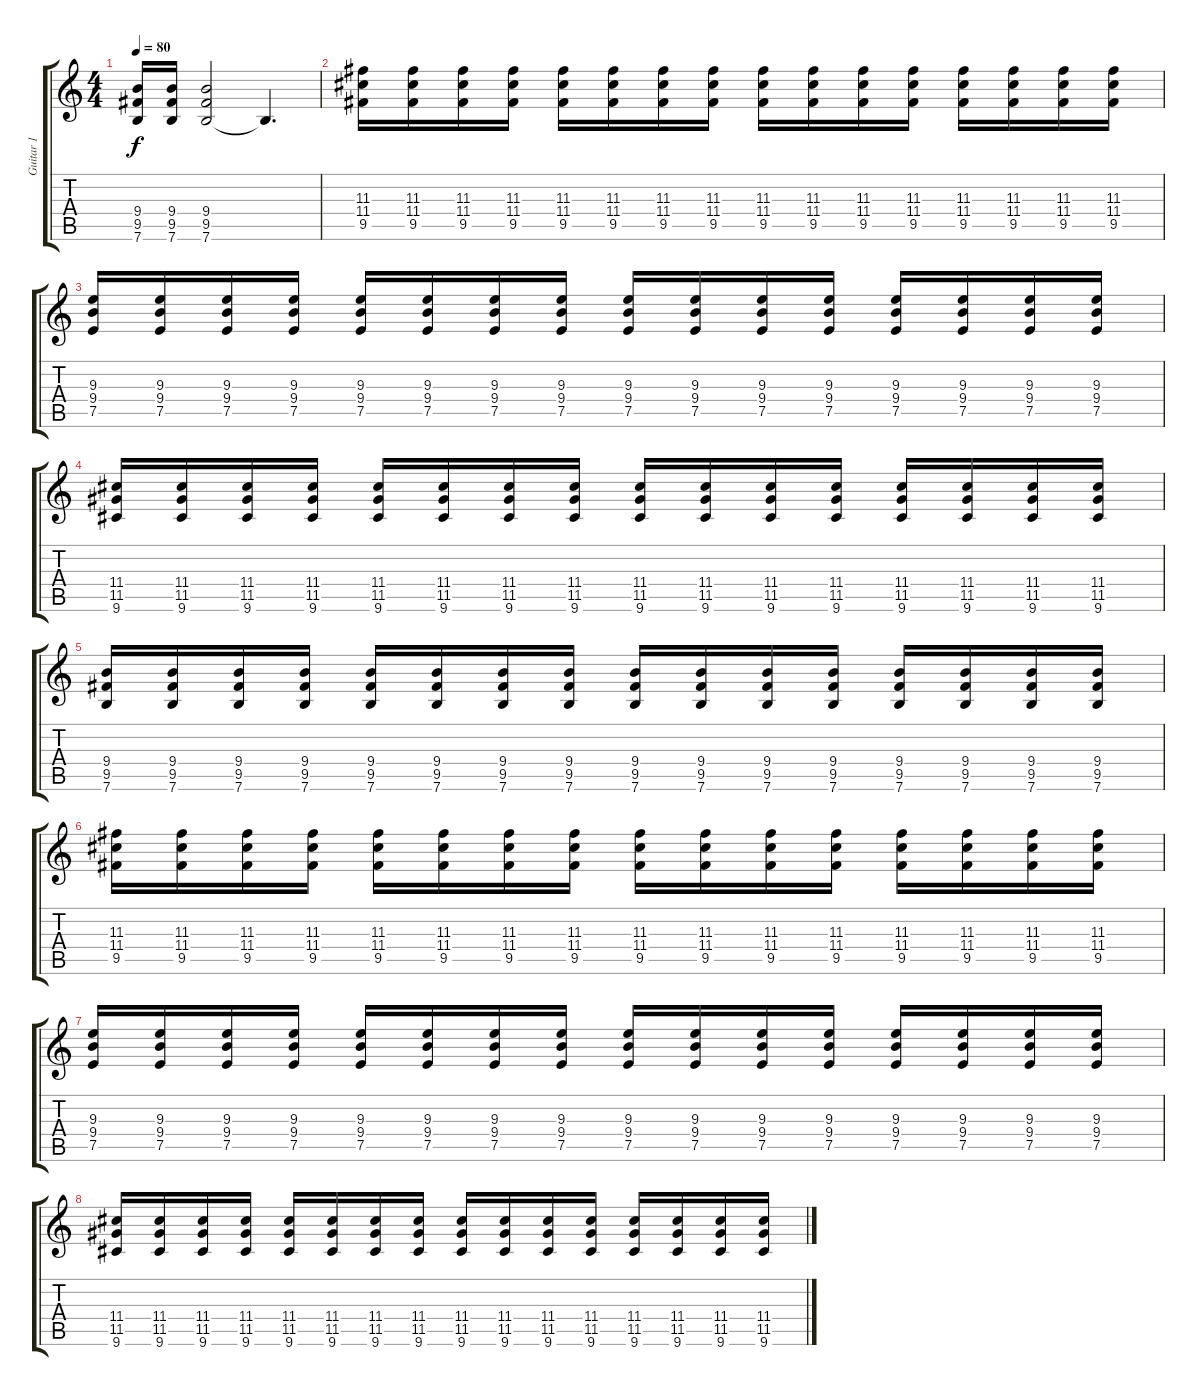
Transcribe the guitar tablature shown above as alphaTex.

\track ("Guitar 1" "Guitar 1") {instrument distortionguitar}
\staff {score tabs}
\tuning (E4 B3 G3 D3 A2 E2) {hide}
\ts (4 4)
\tempo 80
\clef g2
\ks c
(9.4 9.5 7.6).16{dy f} (9.4 9.5 7.6).16 (9.4 9.5 7.6).2 7.6{t}.4{d} |
(11.3 11.4 9.5).16 (11.3 11.4 9.5).16 (11.3 11.4 9.5).16 (11.3 11.4 9.5).16 (11.3 11.4 9.5).16 (11.3 11.4 9.5).16 (11.3 11.4 9.5).16 (11.3 11.4 9.5).16 (11.3 11.4 9.5).16 (11.3 11.4 9.5).16 (11.3 11.4 9.5).16 (11.3 11.4 9.5).16 (11.3 11.4 9.5).16 (11.3 11.4 9.5).16 (11.3 11.4 9.5).16 (11.3 11.4 9.5).16 |
(9.3 9.4 7.5).16 (9.3 9.4 7.5).16 (9.3 9.4 7.5).16 (9.3 9.4 7.5).16 (9.3 9.4 7.5).16 (9.3 9.4 7.5).16 (9.3 9.4 7.5).16 (9.3 9.4 7.5).16 (9.3 9.4 7.5).16 (9.3 9.4 7.5).16 (9.3 9.4 7.5).16 (9.3 9.4 7.5).16 (9.3 9.4 7.5).16 (9.3 9.4 7.5).16 (9.3 9.4 7.5).16 (9.3 9.4 7.5).16 |
(11.4 11.5 9.6).16 (11.4 11.5 9.6).16 (11.4 11.5 9.6).16 (11.4 11.5 9.6).16 (11.4 11.5 9.6).16 (11.4 11.5 9.6).16 (11.4 11.5 9.6).16 (11.4 11.5 9.6).16 (11.4 11.5 9.6).16 (11.4 11.5 9.6).16 (11.4 11.5 9.6).16 (11.4 11.5 9.6).16 (11.4 11.5 9.6).16 (11.4 11.5 9.6).16 (11.4 11.5 9.6).16 (11.4 11.5 9.6).16 |
(9.4 9.5 7.6).16 (9.4 9.5 7.6).16 (9.4 9.5 7.6).16 (9.4 9.5 7.6).16 (9.4 9.5 7.6).16 (9.4 9.5 7.6).16 (9.4 9.5 7.6).16 (9.4 9.5 7.6).16 (9.4 9.5 7.6).16 (9.4 9.5 7.6).16 (9.4 9.5 7.6).16 (9.4 9.5 7.6).16 (9.4 9.5 7.6).16 (9.4 9.5 7.6).16 (9.4 9.5 7.6).16 (9.4 9.5 7.6).16 |
(11.3 11.4 9.5).16 (11.3 11.4 9.5).16 (11.3 11.4 9.5).16 (11.3 11.4 9.5).16 (11.3 11.4 9.5).16 (11.3 11.4 9.5).16 (11.3 11.4 9.5).16 (11.3 11.4 9.5).16 (11.3 11.4 9.5).16 (11.3 11.4 9.5).16 (11.3 11.4 9.5).16 (11.3 11.4 9.5).16 (11.3 11.4 9.5).16 (11.3 11.4 9.5).16 (11.3 11.4 9.5).16 (11.3 11.4 9.5).16 |
(9.3 9.4 7.5).16 (9.3 9.4 7.5).16 (9.3 9.4 7.5).16 (9.3 9.4 7.5).16 (9.3 9.4 7.5).16 (9.3 9.4 7.5).16 (9.3 9.4 7.5).16 (9.3 9.4 7.5).16 (9.3 9.4 7.5).16 (9.3 9.4 7.5).16 (9.3 9.4 7.5).16 (9.3 9.4 7.5).16 (9.3 9.4 7.5).16 (9.3 9.4 7.5).16 (9.3 9.4 7.5).16 (9.3 9.4 7.5).16 |
(11.4 11.5 9.6).16 (11.4 11.5 9.6).16 (11.4 11.5 9.6).16 (11.4 11.5 9.6).16 (11.4 11.5 9.6).16 (11.4 11.5 9.6).16 (11.4 11.5 9.6).16 (11.4 11.5 9.6).16 (11.4 11.5 9.6).16 (11.4 11.5 9.6).16 (11.4 11.5 9.6).16 (11.4 11.5 9.6).16 (11.4 11.5 9.6).16 (11.4 11.5 9.6).16 (11.4 11.5 9.6).16 (11.4 11.5 9.6).16
